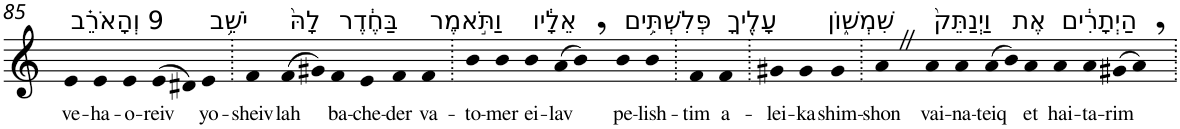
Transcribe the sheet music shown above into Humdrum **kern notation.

**kern	**text
*part1	*part1
*staff1	*staff1
*I"Piano	*
*I'Pno	*
!!LO:PB:g=z
*clefG2	*
*k[]	*
=85	=85
!LO:TX:a:t=9 וְהָאֹרֵ֗ב	!
!	!LO:LY:b
4e	ve-
!	!LO:LY:b
4e	-ha-
!	!LO:LY:b
4e	-o-
!	!LO:LY:b
(>8e	-reiv
8d#X)	.
!LO:TX:a:t=יֹשֵׁ֥ב	!
!	!LO:LY:b
4e	yo-
=86.	=86.
!	!LO:LY:b
4f	-sheiv
!LO:TX:a:t=לָהּ֙	!
!	!LO:LY:b
(>8f	lah
8g#X)	.
!LO:TX:a:t=בַּחֶ֔דֶר	!
!	!LO:LY:b
4f	ba-
!	!LO:LY:b
4e	-che-
!	!LO:LY:b
4f	-der
!LO:TX:a:t=וַתֹּ֣אמֶר	!
!	!LO:LY:b
4f	va-
=87.	=87.
!	!LO:LY:b
4b	-to-
!	!LO:LY:b
4b	-mer
!LO:TX:a:t=אֵלָ֔יו	!
!	!LO:LY:b
4b	ei-
!	!LO:LY:b
(>8a	-lav
8b,)	.
!LO:TX:a:t=פְּלִשְׁתִּ֥ים	!
!	!LO:LY:b
4b	pe-
!	!LO:LY:b
4b	-lish-
=88.	=88.
!	!LO:LY:b
4f	-tim
!LO:TX:a:t=עָלֶ֖יךָ	!
!	!LO:LY:b
4f	a-
=89.	=89.
!	!LO:LY:b
4g#X	-lei-
!	!LO:LY:b
4g#	-ka
!LO:TX:a:t=שִׁמְשׁ֑וֹן	!
!	!LO:LY:b
4g#	shim-
=90.	=90.
!	!LO:LY:b
4aZ	-shon
!LO:TX:a:t=וַיְנַתֵּק֙	!
!	!LO:LY:b
4a	vai-
!	!LO:LY:b
4a	-na-
!	!LO:LY:b
(>8a	-teiq
8b)	.
!LO:TX:a:t=אֶת	!
!	!LO:LY:b
4a	et
!LO:TX:a:t=הַיְתָרִ֔ים	!
!	!LO:LY:b
4a	hai-
!	!LO:LY:b
4a	-ta-
!	!LO:LY:b
(>8g#X	-rim
8a,)	.
=.	=.
*-	*-
